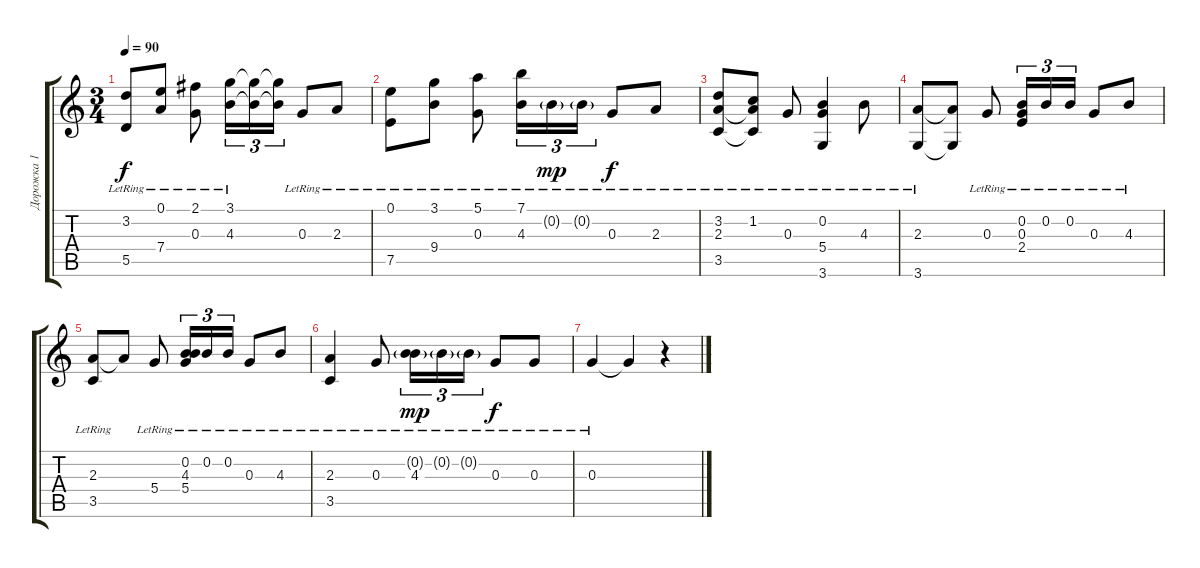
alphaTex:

\track ("Дорожка 1" "Дорожка 1") {instrument acousticguitarsteel}
\staff {score tabs}
\tuning (E4 B3 G3 D3 A2 E2) {hide}
\ts (3 4)
\tempo 90
\clef g2
\ks c
(3.2 5.5{lr}).8{dy f} (0.1 7.4{lr}).8 (2.1 0.3{lr}).8 (3.1{lr} 4.3{lr}).16{tu (3 2)} (3.1{t} 4.3{t}).16{tu (3 2)} (3.1{t} 4.3{t}).16{tu (3 2)} 0.3{lr}.8 2.3{lr}.8 |
(0.1 7.5{lr}).8 (3.1 9.4{lr}).8 (5.1 0.3{lr}).8 (7.1{lr} 4.3{lr}).16{tu (3 2)} 0.2{g lr}.16{tu (3 2) dy mp} 0.2{g lr}.16{tu (3 2)} 0.3{lr}.8{dy f} 2.3{lr}.8 |
(3.2{lr} 2.3{lr} 3.5{lr}).8 (1.2{lr} 2.3{t} 3.5{t}).8 0.3{lr}.8 (0.2{lr} 5.4{lr} 3.6{lr}).4 4.3{lr}.8 |
(2.3{lr} 3.6{lr}).8 (2.3{t} 3.6{t}).8 0.3{lr}.8 (0.2{lr} 0.3{lr} 2.4{lr}).16{tu (3 2)} 0.2{lr}.16{tu (3 2)} 0.2{lr}.16{tu (3 2)} 0.3{lr}.8 4.3{lr}.8 |
(2.3{lr} 3.5{lr}).8 2.3{t}.8 5.4{lr}.8 (0.2{lr} 4.3 5.4).16{tu (3 2)} 0.2{lr}.16{tu (3 2)} 0.2{lr}.16{tu (3 2)} 0.3{lr}.8 4.3{lr}.8 |
(2.3{lr} 3.5{lr}).4 0.3{lr}.8 (0.2{g lr} 4.3{lr}).16{tu (3 2) dy mp} 0.2{g lr}.16{tu (3 2)} 0.2{g lr}.16{tu (3 2)} 0.3{lr}.8{dy f} 0.3{lr}.8 |
0.3{lr}.4 0.3{t}.4 r.4
